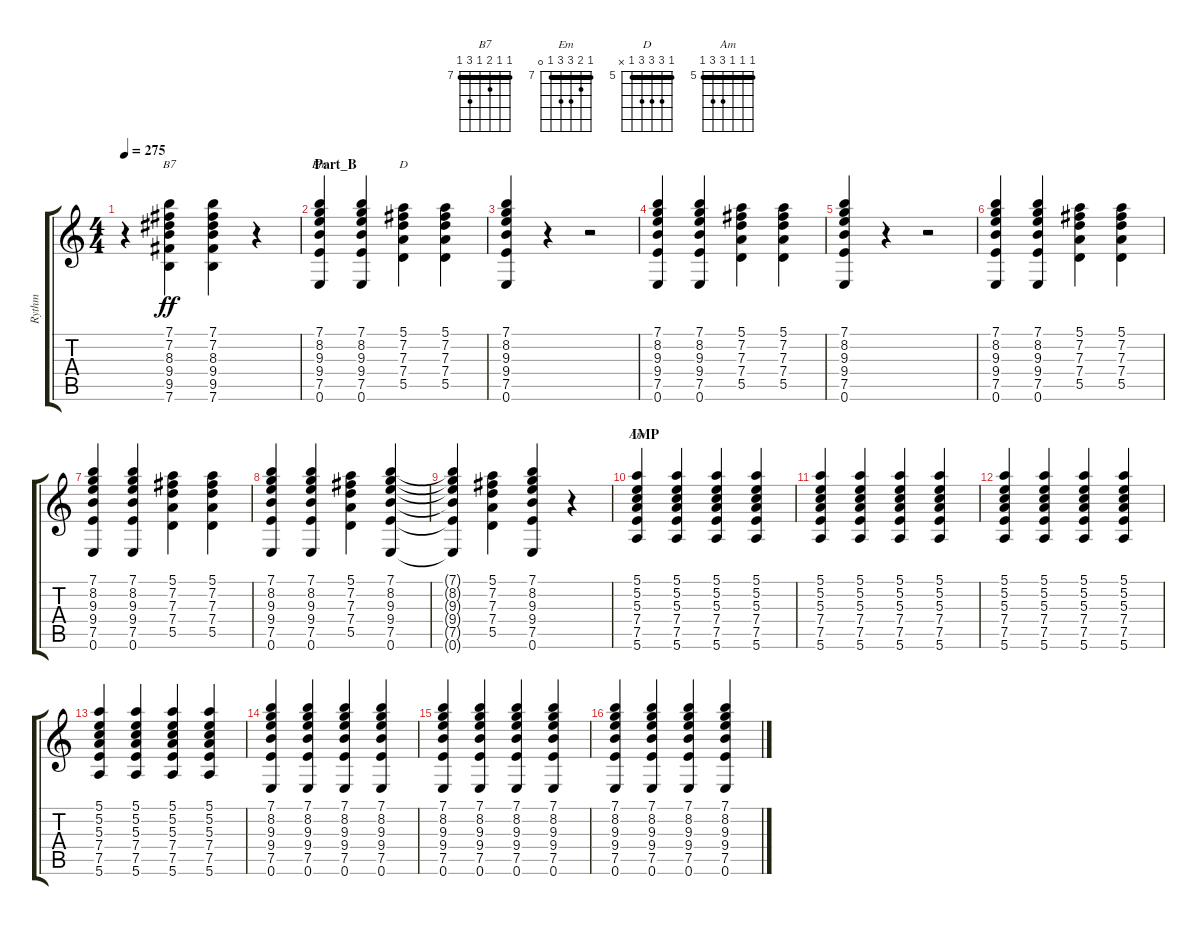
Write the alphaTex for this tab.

\track ("Rythm" "Rythm") {instrument acousticguitarsteel}
\staff {score tabs}
\tuning (E4 B3 G3 D3 A2 E2) {hide}
\chord ("B7" 7 7 8 7 9 7) {firstfret 7 barre 7}
\chord ("Em" 7 8 9 9 7 0) {firstfret 7 barre 7}
\chord ("D" 5 7 7 7 5 x) {firstfret 5 barre 5}
\chord ("Am" 5 5 5 7 7 5) {firstfret 5 barre 5}
\ts (4 4)
\tempo 275
\clef g2
\ks c
r.4{dy ff} (7.1 7.2 8.3 9.4 9.5 7.6).4{ch "B7"} (7.1 7.2 8.3 9.4 9.5 7.6).4 r.4 |
\section ("" "Part_B")
(7.1 8.2 9.3 9.4 7.5 0.6).4{ch "Em"} (7.1 8.2 9.3 9.4 7.5 0.6).4 (5.1 7.2 7.3 7.4 5.5).4{ch "D"} (5.1 7.2 7.3 7.4 5.5).4 |
(7.1 8.2 9.3 9.4 7.5 0.6).4 r.4 r.2 |
(7.1 8.2 9.3 9.4 7.5 0.6).4 (7.1 8.2 9.3 9.4 7.5 0.6).4 (5.1 7.2 7.3 7.4 5.5).4 (5.1 7.2 7.3 7.4 5.5).4 |
(7.1 8.2 9.3 9.4 7.5 0.6).4 r.4 r.2 |
(7.1 8.2 9.3 9.4 7.5 0.6).4 (7.1 8.2 9.3 9.4 7.5 0.6).4 (5.1 7.2 7.3 7.4 5.5).4 (5.1 7.2 7.3 7.4 5.5).4 |
(7.1 8.2 9.3 9.4 7.5 0.6).4 (7.1 8.2 9.3 9.4 7.5 0.6).4 (5.1 7.2 7.3 7.4 5.5).4 (5.1 7.2 7.3 7.4 5.5).4 |
(7.1 8.2 9.3 9.4 7.5 0.6).4 (7.1 8.2 9.3 9.4 7.5 0.6).4 (5.1 7.2 7.3 7.4 5.5).4 (7.1 8.2 9.3 9.4 7.5 0.6).4 |
(7.1{t} 8.2{t} 9.3{t} 9.4{t} 7.5{t} 0.6{t}).4 (5.1 7.2 7.3 7.4 5.5).4 (7.1 8.2 9.3 9.4 7.5 0.6).4 r.4 |
\section ("" "IMP")
(5.1 5.2 5.3 7.4 7.5 5.6).4{ch "Am"} (5.1 5.2 5.3 7.4 7.5 5.6).4 (5.1 5.2 5.3 7.4 7.5 5.6).4 (5.1 5.2 5.3 7.4 7.5 5.6).4 |
(5.1 5.2 5.3 7.4 7.5 5.6).4 (5.1 5.2 5.3 7.4 7.5 5.6).4 (5.1 5.2 5.3 7.4 7.5 5.6).4 (5.1 5.2 5.3 7.4 7.5 5.6).4 |
(5.1 5.2 5.3 7.4 7.5 5.6).4 (5.1 5.2 5.3 7.4 7.5 5.6).4 (5.1 5.2 5.3 7.4 7.5 5.6).4 (5.1 5.2 5.3 7.4 7.5 5.6).4 |
(5.1 5.2 5.3 7.4 7.5 5.6).4 (5.1 5.2 5.3 7.4 7.5 5.6).4 (5.1 5.2 5.3 7.4 7.5 5.6).4 (5.1 5.2 5.3 7.4 7.5 5.6).4 |
(7.1 8.2 9.3 9.4 7.5 0.6).4 (7.1 8.2 9.3 9.4 7.5 0.6).4 (7.1 8.2 9.3 9.4 7.5 0.6).4 (7.1 8.2 9.3 9.4 7.5 0.6).4 |
(7.1 8.2 9.3 9.4 7.5 0.6).4 (7.1 8.2 9.3 9.4 7.5 0.6).4 (7.1 8.2 9.3 9.4 7.5 0.6).4 (7.1 8.2 9.3 9.4 7.5 0.6).4 |
(7.1 8.2 9.3 9.4 7.5 0.6).4 (7.1 8.2 9.3 9.4 7.5 0.6).4 (7.1 8.2 9.3 9.4 7.5 0.6).4 (7.1 8.2 9.3 9.4 7.5 0.6).4
